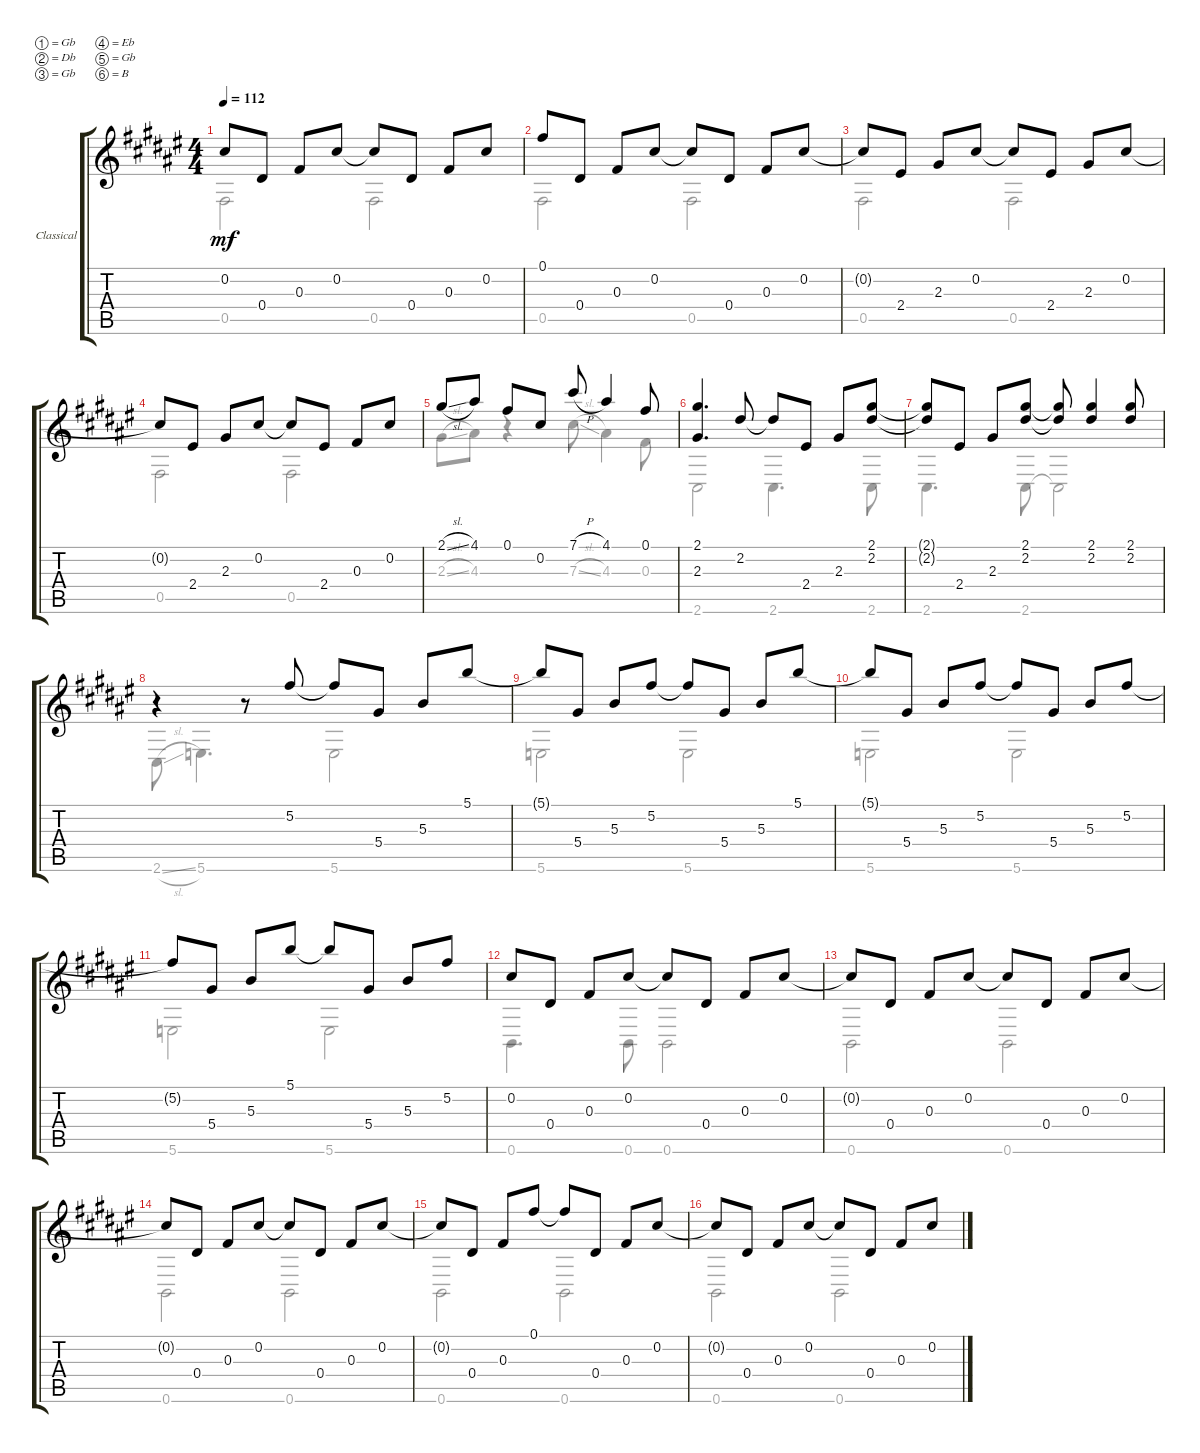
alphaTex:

\defaultSystemsLayout 4
\bracketExtendMode groupsimilarinstruments
\firstSystemTrackNameOrientation horizontal
\otherSystemsTrackNameOrientation horizontal
\track ("Classical Guitar" "Classical ") {instrument acousticguitarsteel}
\staff {score tabs}
\tuning (Gb4 Db4 Gb3 Eb3 Gb2 B1)
\voice
\ts (4 4)
\tempo 112
\clef g2
\ks f#
0.2{t}.8{dy mf} 0.4.8 0.3.8 0.2.8 0.2{t}.8 0.4.8 0.3.8 0.2.8 |
0.1.8 0.4.8 0.3.8 0.2.8 0.2{t}.8 0.4.8 0.3.8 0.2.8 |
0.2{t}.8 2.4.8 2.3.8 0.2.8 0.2{t}.8 2.4.8 2.3.8 0.2.8 |
0.2{t}.8 2.4.8 2.3.8 0.2.8 0.2{t}.8 2.4.8 0.3.8 0.2.8 |
2.1{sl}.8 4.1.8 0.1.8 0.2.8 7.1{h}.8 4.1.4 0.1.8 |
(2.1 2.3).4{d} 2.2.8 2.2{t}.8 2.4.8 2.3.8 (2.1 2.2).8 |
(2.2{t} 2.1{t}).8 2.4.8 2.3.8 (2.1 2.2).8 (2.2{t} 2.1{t}).8 (2.1 2.2).4 (2.2 2.1).8 |
r.4 r.8 5.2.8 5.2{t}.8 5.4.8 5.3.8 5.1.8 |
5.1{t}.8 5.4.8 5.3.8 5.2.8 5.2{t}.8 5.4.8 5.3.8 5.1.8 |
5.1{t}.8 5.4.8 5.3.8 5.2.8 5.2{t}.8 5.4.8 5.3.8 5.2.8 |
5.2{t}.8 5.4.8 5.3.8 5.1.8 5.1{t}.8 5.4.8 5.3.8 5.2.8 |
0.2.8 0.4.8 0.3.8 0.2.8 0.2{t}.8 0.4.8 0.3.8 0.2.8 |
0.2{t}.8 0.4.8 0.3.8 0.2.8 0.2{t}.8 0.4.8 0.3.8 0.2.8 |
0.2{t}.8 0.4.8 0.3.8 0.2.8 0.2{t}.8 0.4.8 0.3.8 0.2.8 |
0.2{t}.8 0.4.8 0.3.8 0.1.8 0.1{t}.8 0.4.8 0.3.8 0.2.8 |
0.2{t}.8 0.4.8 0.3.8 0.2.8 0.2{t}.8 0.4.8 0.3.8 0.2.8
\voice
\clef g2
\ottava regular
\simile none
\ks f#
0.5.2{dy mf} 0.5.2 |
0.5.2 0.5.2 |
0.5.2 0.5.2 |
0.5.2 0.5.2 |
2.3{sl}.8 4.3.8 r.4 7.3{sl}.8 4.3.4 0.3.8 |
2.6.2 2.6.4{d} 2.6.8 |
2.6.4{d} 2.6.8 2.6{t}.2 |
2.6{sl}.8 5.6.4{d} 5.6.2 |
5.6.2 5.6.2 |
5.6.2 5.6.2 |
5.6.2 5.6.2 |
0.6.4{d} 0.6.8 0.6.2 |
0.6.2 0.6.2 |
0.6.2 0.6.2 |
0.6.2 0.6.2 |
0.6.2 0.6.2
